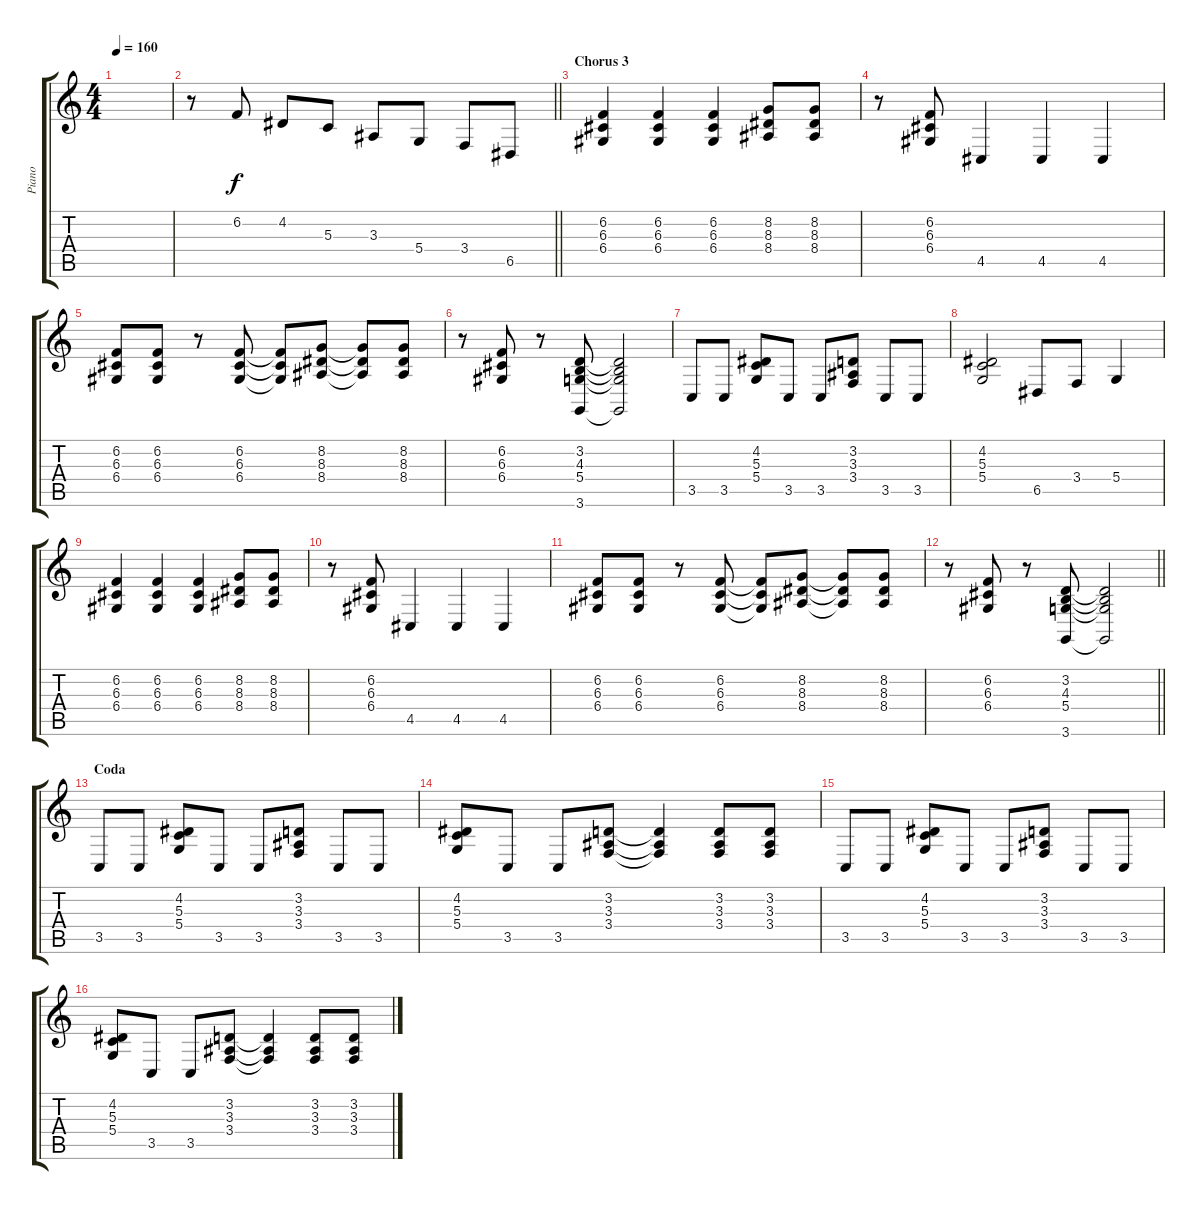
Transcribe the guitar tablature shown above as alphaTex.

\track ("Piano" "Piano") {instrument acousticgrandpiano}
\staff {score tabs}
\tuning (E4 B3 G3 D3 A2 E2) {hide}
\ts (4 4)
\tempo 160
\clef g2
\ks c
|
\barLineRight lightlight
r.8 6.2.8 4.2.8 5.3.8 3.3.8 5.4.8 3.4.8 6.5.8 |
\section ("" "Chorus 3")
(6.2 6.3 6.4).4 (6.2 6.3 6.4).4 (6.2 6.3 6.4).4 (8.2 8.3 8.4).8 (8.2 8.3 8.4).8 |
r.8 (6.2 6.3 6.4).8 4.5.4 4.5.4 4.5.4 |
(6.2 6.3 6.4).8 (6.2 6.3 6.4).8 r.8 (6.2 6.3 6.4).8 (6.2{t} 6.3{t} 6.4{t}).8 (8.2 8.3 8.4).8 (8.2{t} 8.3{t} 8.4{t}).8 (8.2 8.3 8.4).8 |
r.8 (6.2 6.3 6.4).8 r.8 (3.2 4.3 5.4 3.6).8 (3.2{t} 4.3{t} 5.4{t} 3.6{t}).2 |
3.5.8 3.5.8 (4.2 5.3 5.4).8 3.5.8 3.5.8 (3.2 3.3 3.4).8 3.5.8 3.5.8 |
(4.2 5.3 5.4).2 6.5.8 3.4.8 5.4.4 |
(6.2 6.3 6.4).4 (6.2 6.3 6.4).4 (6.2 6.3 6.4).4 (8.2 8.3 8.4).8 (8.2 8.3 8.4).8 |
r.8 (6.2 6.3 6.4).8 4.5.4 4.5.4 4.5.4 |
(6.2 6.3 6.4).8 (6.2 6.3 6.4).8 r.8 (6.2 6.3 6.4).8 (6.2{t} 6.3{t} 6.4{t}).8 (8.2 8.3 8.4).8 (8.2{t} 8.3{t} 8.4{t}).8 (8.2 8.3 8.4).8 |
\barLineRight lightlight
r.8 (6.2 6.3 6.4).8 r.8 (3.2 4.3 5.4 3.6).8 (3.2{t} 4.3{t} 5.4{t} 3.6{t}).2 |
\section ("" "Coda")
3.5.8 3.5.8 (4.2 5.3 5.4).8 3.5.8 3.5.8 (3.2 3.3 3.4).8 3.5.8 3.5.8 |
(4.2 5.3 5.4).8 3.5.8 3.5.8 (3.2 3.3 3.4).8 (3.2{t} 3.3{t} 3.4{t}).4 (3.2 3.3 3.4).8 (3.2 3.3 3.4).8 |
3.5.8 3.5.8 (4.2 5.3 5.4).8 3.5.8 3.5.8 (3.2 3.3 3.4).8 3.5.8 3.5.8 |
(4.2 5.3 5.4).8 3.5.8 3.5.8 (3.2 3.3 3.4).8 (3.2{t} 3.3{t} 3.4{t}).4 (3.2 3.3 3.4).8 (3.2 3.3 3.4).8
